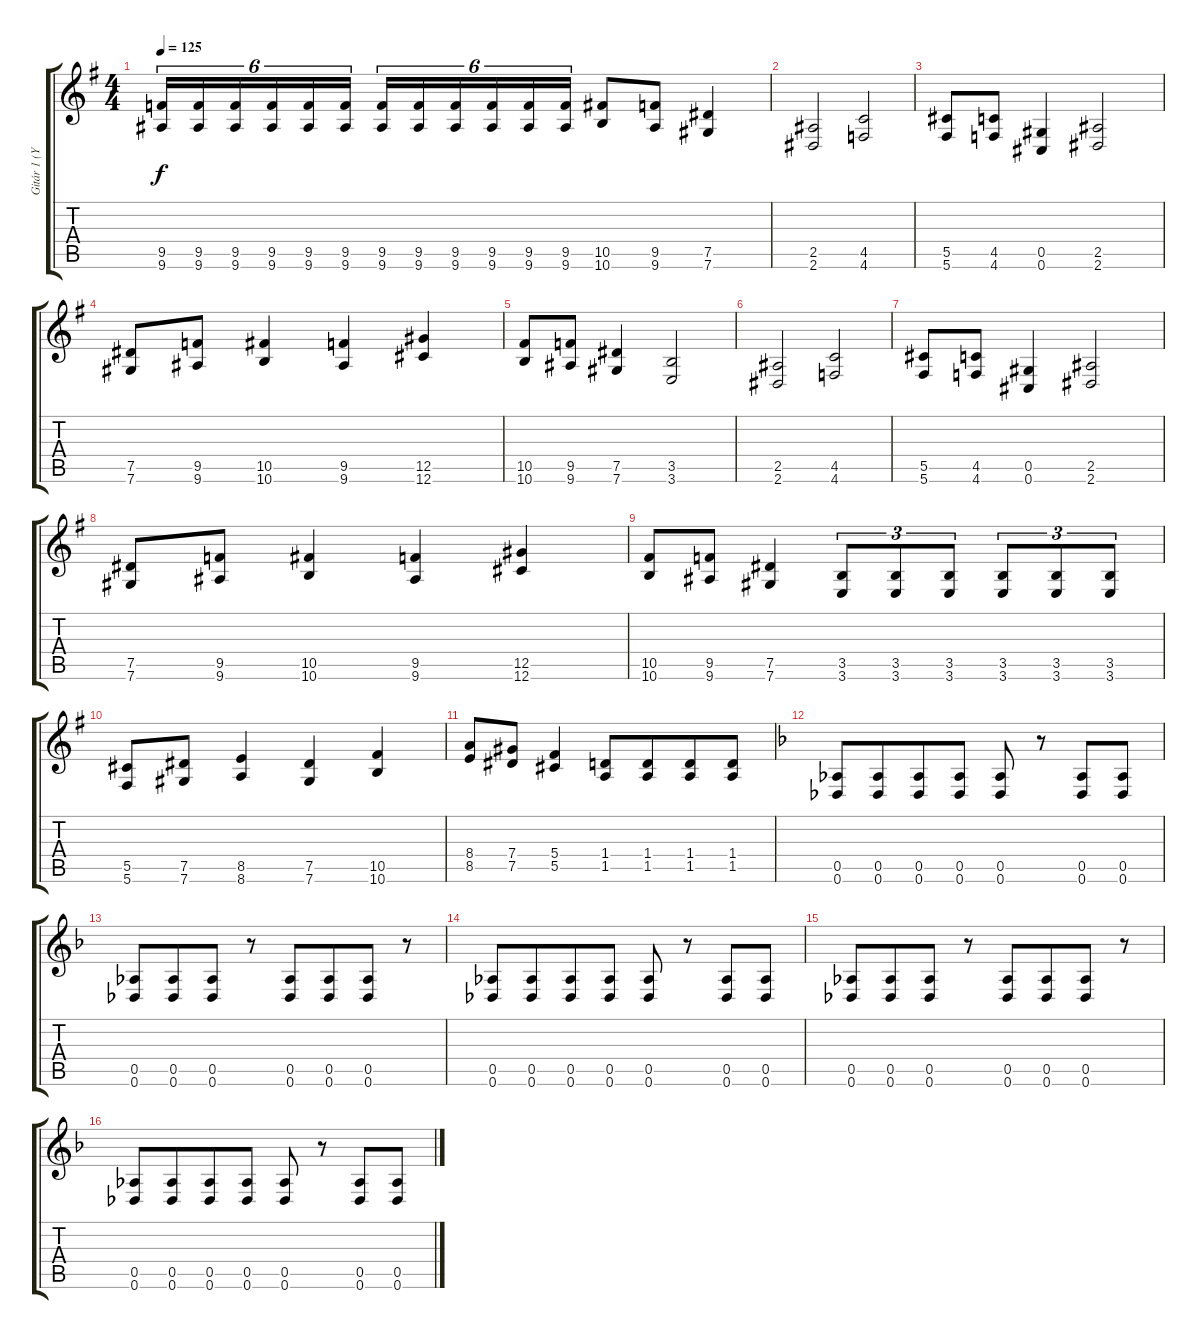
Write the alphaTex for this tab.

\track ("Gitár 1 (Yngwie Malmsteen)" "Gitár 1 (Y") {instrument distortionguitar}
\staff {score tabs}
\tuning (Eb4 Bb3 Gb3 Db3 Ab2 Db2) {hide}
\ts (4 4)
\tempo 125
\clef g2
\ks g
(9.5 9.6).16{tu (6 4) dy f} (9.5 9.6).16{tu (6 4)} (9.5 9.6).16{tu (6 4)} (9.5 9.6).16{tu (6 4)} (9.5 9.6).16{tu (6 4)} (9.5 9.6).16{tu (6 4)} (9.5 9.6).16{tu (6 4)} (9.5 9.6).16{tu (6 4)} (9.5 9.6).16{tu (6 4)} (9.5 9.6).16{tu (6 4)} (9.5 9.6).16{tu (6 4)} (9.5 9.6).16{tu (6 4)} (10.5 10.6).8 (9.5 9.6).8{beam merge} (7.5 7.6).4 |
(2.5 2.6).2 (4.5 4.6).2 |
(5.5 5.6).8 (4.5 4.6).8 (0.5 0.6).4 (2.5 2.6).2 |
(7.5 7.6).8 (9.5 9.6).8 (10.5 10.6).4 (9.5 9.6).4 (12.5 12.6).4 |
(10.5 10.6).8 (9.5 9.6).8 (7.5 7.6).4 (3.5 3.6).2 |
(2.5 2.6).2 (4.5 4.6).2 |
(5.5 5.6).8 (4.5 4.6).8 (0.5 0.6).4 (2.5 2.6).2 |
(7.5 7.6).8 (9.5 9.6).8 (10.5 10.6).4 (9.5 9.6).4 (12.5 12.6).4 |
(10.5 10.6).8 (9.5 9.6).8 (7.5 7.6).4 (3.5 3.6).8{tu (3 2)} (3.5 3.6).8{tu (3 2)} (3.5 3.6).8{tu (3 2)} (3.5 3.6).8{tu (3 2)} (3.5 3.6).8{tu (3 2)} (3.5 3.6).8{tu (3 2)} |
(5.5 5.6).8 (7.5 7.6).8 (8.5 8.6).4 (7.5 7.6).4 (10.5 10.6).4 |
(8.4 8.5).8 (7.4 7.5).8 (5.4 5.5).4 (1.4 1.5).8 (1.4 1.5).8{beam merge} (1.4 1.5).8 (1.4 1.5).8 |
\ks f
(0.5 0.6).8{volume 11} (0.5 0.6).8{beam merge} (0.5 0.6).8 (0.5 0.6).8 (0.5 0.6).8 r.8{beam merge} (0.5 0.6).8 (0.5 0.6).8 |
(0.5 0.6).8 (0.5 0.6).8{beam merge} (0.5 0.6).8 r.8 (0.5 0.6).8{beam merge} (0.5 0.6).8{beam merge} (0.5 0.6).8 r.8 |
(0.5 0.6).8 (0.5 0.6).8{beam merge} (0.5 0.6).8 (0.5 0.6).8 (0.5 0.6).8 r.8{beam merge} (0.5 0.6).8 (0.5 0.6).8 |
(0.5 0.6).8 (0.5 0.6).8{beam merge} (0.5 0.6).8 r.8 (0.5 0.6).8{beam merge} (0.5 0.6).8{beam merge} (0.5 0.6).8 r.8 |
(0.5 0.6).8 (0.5 0.6).8{beam merge} (0.5 0.6).8 (0.5 0.6).8 (0.5 0.6).8 r.8{beam merge} (0.5 0.6).8 (0.5 0.6).8
